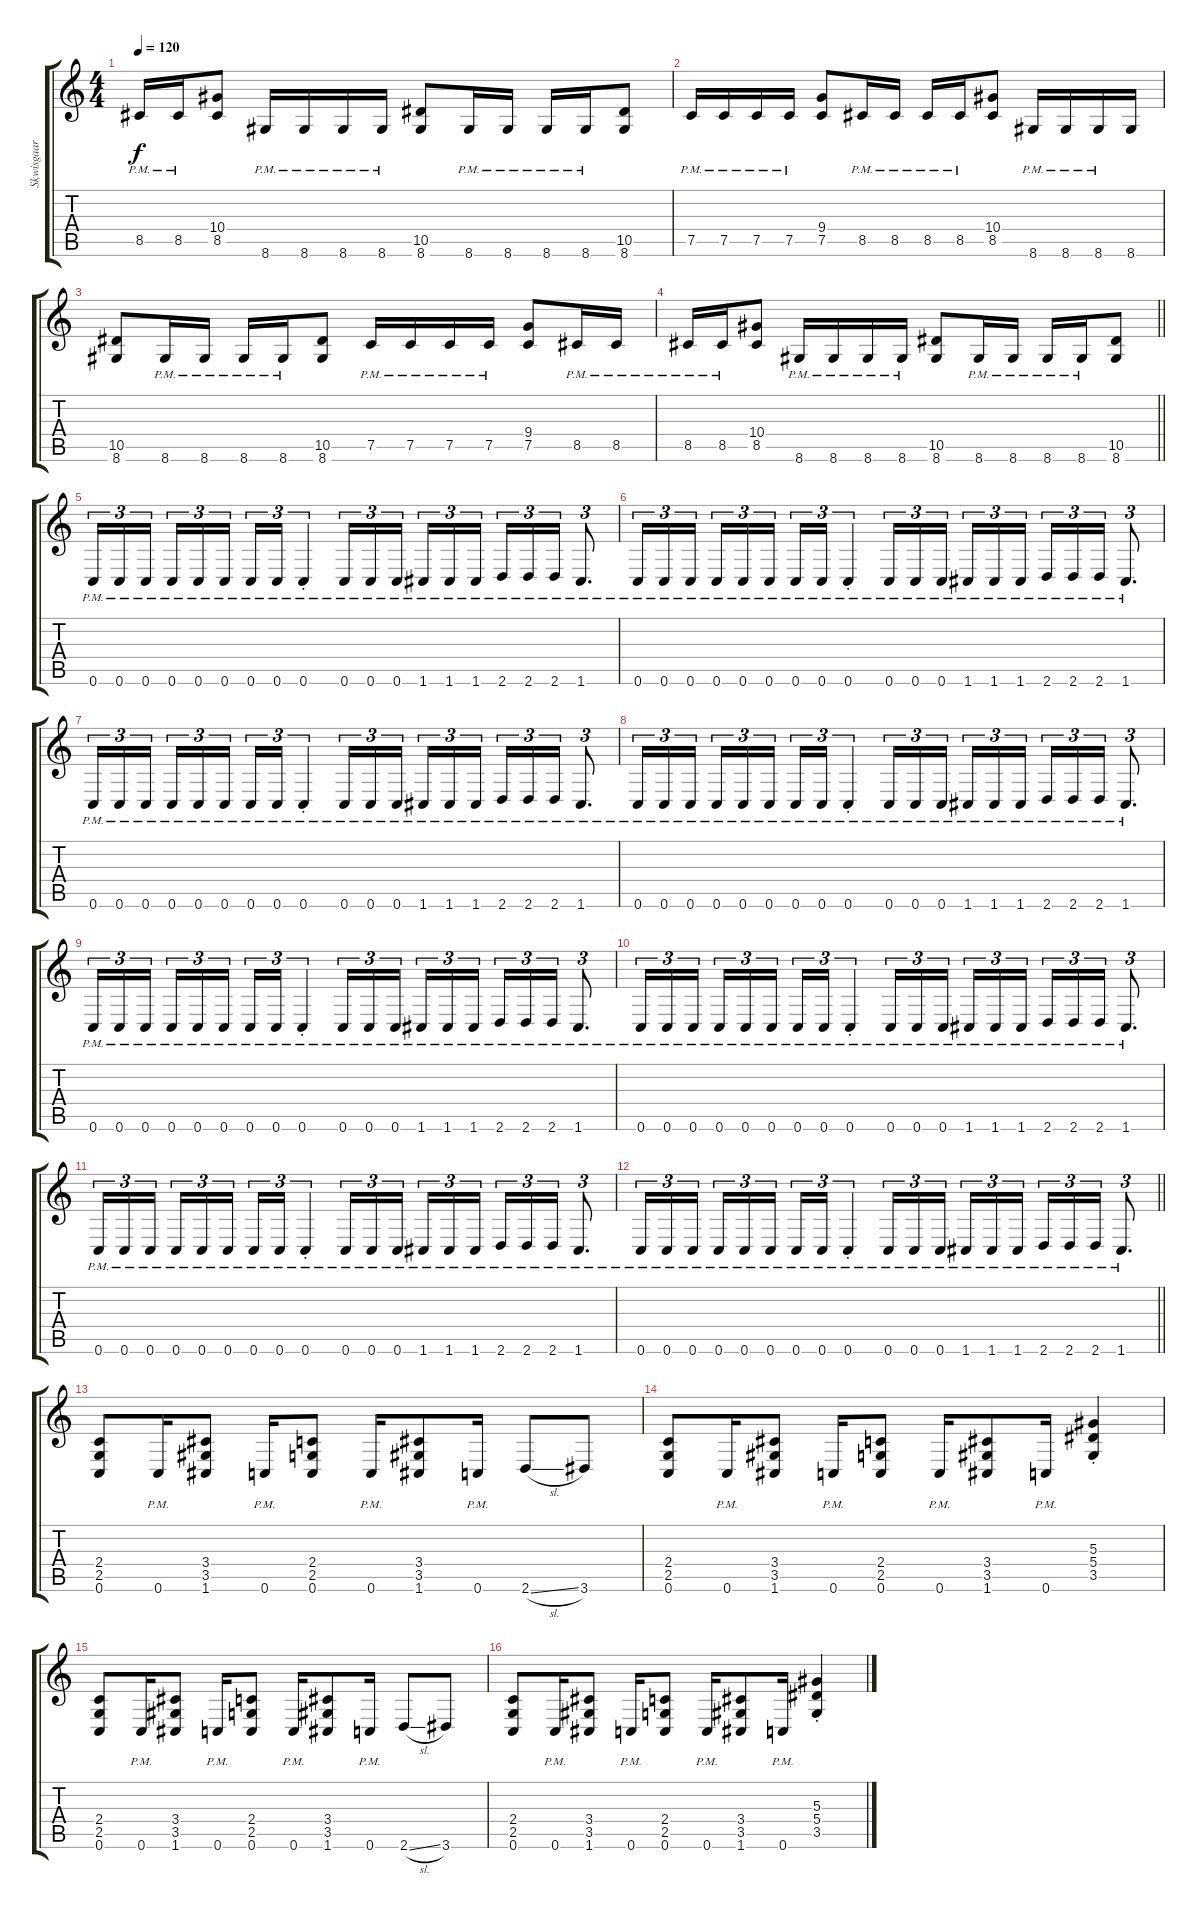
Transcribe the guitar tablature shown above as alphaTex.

\track ("Skwisgaar" "Skwisgaar") {instrument distortionguitar}
\staff {score tabs}
\tuning (C4 G3 Eb3 Bb2 F2 C2) {hide}
\ts (4 4)
\tempo 120
\clef g2
\ks c
8.5{pm}.16{dy f} 8.5{pm}.16 (10.4 8.5).8 8.6{pm}.16 8.6{pm}.16 8.6{pm}.16 8.6{pm}.16 (10.5 8.6).8 8.6{pm}.16 8.6{pm}.16 8.6{pm}.16 8.6{pm}.16 (10.5 8.6).8 |
7.5{pm}.16 7.5{pm}.16 7.5{pm}.16 7.5{pm}.16 (9.4 7.5).8 8.5{pm}.16 8.5{pm}.16 8.5{pm}.16 8.5{pm}.16 (10.4 8.5).8 8.6{pm}.16 8.6{pm}.16 8.6{pm}.16 8.6.16 |
(10.5 8.6).8 8.6{pm}.16 8.6{pm}.16 8.6{pm}.16 8.6{pm}.16 (10.5 8.6).8 7.5{pm}.16 7.5{pm}.16 7.5{pm}.16 7.5{pm}.16 (9.4 7.5).8 8.5{pm}.16 8.5{pm}.16 |
\barLineRight lightlight
8.5{pm}.16 8.5{pm}.16 (10.4 8.5).8 8.6{pm}.16 8.6{pm}.16 8.6{pm}.16 8.6{pm}.16 (10.5 8.6).8 8.6{pm}.16 8.6{pm}.16 8.6{pm}.16 8.6{pm}.16 (10.5 8.6).8 |
0.6{pm}.16{tu (3 2)} 0.6{pm}.16{tu (3 2)} 0.6{pm}.16{tu (3 2) beam splitsecondary} 0.6{pm}.16{tu (3 2)} 0.6{pm}.16{tu (3 2)} 0.6{pm}.16{tu (3 2)} 0.6{pm}.16{tu (3 2)} 0.6{pm}.16{tu (3 2)} 0.6{pm st}.4{tu (3 2)} 0.6{pm}.16{tu (3 2)} 0.6{pm}.16{tu (3 2)} 0.6{pm}.16{tu (3 2) beam splitsecondary} 1.6{pm}.16{tu (3 2)} 1.6{pm}.16{tu (3 2)} 1.6{pm}.16{tu (3 2)} 2.6{pm}.16{tu (3 2)} 2.6{pm}.16{tu (3 2)} 2.6{pm}.16{tu (3 2)} 1.6{pm}.8{d tu (3 2)} |
0.6{pm}.16{tu (3 2)} 0.6{pm}.16{tu (3 2)} 0.6{pm}.16{tu (3 2) beam splitsecondary} 0.6{pm}.16{tu (3 2)} 0.6{pm}.16{tu (3 2)} 0.6{pm}.16{tu (3 2)} 0.6{pm}.16{tu (3 2)} 0.6{pm}.16{tu (3 2)} 0.6{pm st}.4{tu (3 2)} 0.6{pm}.16{tu (3 2)} 0.6{pm}.16{tu (3 2)} 0.6{pm}.16{tu (3 2) beam splitsecondary} 1.6{pm}.16{tu (3 2)} 1.6{pm}.16{tu (3 2)} 1.6{pm}.16{tu (3 2)} 2.6{pm}.16{tu (3 2)} 2.6{pm}.16{tu (3 2)} 2.6{pm}.16{tu (3 2)} 1.6{pm}.8{d tu (3 2)} |
0.6{pm}.16{tu (3 2)} 0.6{pm}.16{tu (3 2)} 0.6{pm}.16{tu (3 2) beam splitsecondary} 0.6{pm}.16{tu (3 2)} 0.6{pm}.16{tu (3 2)} 0.6{pm}.16{tu (3 2)} 0.6{pm}.16{tu (3 2)} 0.6{pm}.16{tu (3 2)} 0.6{pm st}.4{tu (3 2)} 0.6{pm}.16{tu (3 2)} 0.6{pm}.16{tu (3 2)} 0.6{pm}.16{tu (3 2) beam splitsecondary} 1.6{pm}.16{tu (3 2)} 1.6{pm}.16{tu (3 2)} 1.6{pm}.16{tu (3 2)} 2.6{pm}.16{tu (3 2)} 2.6{pm}.16{tu (3 2)} 2.6{pm}.16{tu (3 2)} 1.6{pm}.8{d tu (3 2)} |
0.6{pm}.16{tu (3 2)} 0.6{pm}.16{tu (3 2)} 0.6{pm}.16{tu (3 2) beam splitsecondary} 0.6{pm}.16{tu (3 2)} 0.6{pm}.16{tu (3 2)} 0.6{pm}.16{tu (3 2)} 0.6{pm}.16{tu (3 2)} 0.6{pm}.16{tu (3 2)} 0.6{pm st}.4{tu (3 2)} 0.6{pm}.16{tu (3 2)} 0.6{pm}.16{tu (3 2)} 0.6{pm}.16{tu (3 2) beam splitsecondary} 1.6{pm}.16{tu (3 2)} 1.6{pm}.16{tu (3 2)} 1.6{pm}.16{tu (3 2)} 2.6{pm}.16{tu (3 2)} 2.6{pm}.16{tu (3 2)} 2.6{pm}.16{tu (3 2)} 1.6{pm}.8{d tu (3 2)} |
0.6{pm}.16{tu (3 2)} 0.6{pm}.16{tu (3 2)} 0.6{pm}.16{tu (3 2) beam splitsecondary} 0.6{pm}.16{tu (3 2)} 0.6{pm}.16{tu (3 2)} 0.6{pm}.16{tu (3 2)} 0.6{pm}.16{tu (3 2)} 0.6{pm}.16{tu (3 2)} 0.6{pm st}.4{tu (3 2)} 0.6{pm}.16{tu (3 2)} 0.6{pm}.16{tu (3 2)} 0.6{pm}.16{tu (3 2) beam splitsecondary} 1.6{pm}.16{tu (3 2)} 1.6{pm}.16{tu (3 2)} 1.6{pm}.16{tu (3 2)} 2.6{pm}.16{tu (3 2)} 2.6{pm}.16{tu (3 2)} 2.6{pm}.16{tu (3 2)} 1.6{pm}.8{d tu (3 2)} |
0.6{pm}.16{tu (3 2)} 0.6{pm}.16{tu (3 2)} 0.6{pm}.16{tu (3 2) beam splitsecondary} 0.6{pm}.16{tu (3 2)} 0.6{pm}.16{tu (3 2)} 0.6{pm}.16{tu (3 2)} 0.6{pm}.16{tu (3 2)} 0.6{pm}.16{tu (3 2)} 0.6{pm st}.4{tu (3 2)} 0.6{pm}.16{tu (3 2)} 0.6{pm}.16{tu (3 2)} 0.6{pm}.16{tu (3 2) beam splitsecondary} 1.6{pm}.16{tu (3 2)} 1.6{pm}.16{tu (3 2)} 1.6{pm}.16{tu (3 2)} 2.6{pm}.16{tu (3 2)} 2.6{pm}.16{tu (3 2)} 2.6{pm}.16{tu (3 2)} 1.6{pm}.8{d tu (3 2)} |
0.6{pm}.16{tu (3 2)} 0.6{pm}.16{tu (3 2)} 0.6{pm}.16{tu (3 2) beam splitsecondary} 0.6{pm}.16{tu (3 2)} 0.6{pm}.16{tu (3 2)} 0.6{pm}.16{tu (3 2)} 0.6{pm}.16{tu (3 2)} 0.6{pm}.16{tu (3 2)} 0.6{pm st}.4{tu (3 2)} 0.6{pm}.16{tu (3 2)} 0.6{pm}.16{tu (3 2)} 0.6{pm}.16{tu (3 2) beam splitsecondary} 1.6{pm}.16{tu (3 2)} 1.6{pm}.16{tu (3 2)} 1.6{pm}.16{tu (3 2)} 2.6{pm}.16{tu (3 2)} 2.6{pm}.16{tu (3 2)} 2.6{pm}.16{tu (3 2)} 1.6{pm}.8{d tu (3 2)} |
\barLineRight lightlight
0.6{pm}.16{tu (3 2)} 0.6{pm}.16{tu (3 2)} 0.6{pm}.16{tu (3 2) beam splitsecondary} 0.6{pm}.16{tu (3 2)} 0.6{pm}.16{tu (3 2)} 0.6{pm}.16{tu (3 2)} 0.6{pm}.16{tu (3 2)} 0.6{pm}.16{tu (3 2)} 0.6{pm st}.4{tu (3 2)} 0.6{pm}.16{tu (3 2)} 0.6{pm}.16{tu (3 2)} 0.6{pm}.16{tu (3 2) beam splitsecondary} 1.6{pm}.16{tu (3 2)} 1.6{pm}.16{tu (3 2)} 1.6{pm}.16{tu (3 2)} 2.6{pm}.16{tu (3 2)} 2.6{pm}.16{tu (3 2)} 2.6{pm}.16{tu (3 2)} 1.6{pm}.8{d tu (3 2)} |
(2.4 2.5 0.6).8 0.6{pm}.16 (3.4 3.5 1.6).8 0.6{pm}.16 (2.4 2.5 0.6).8 0.6{pm}.16 (3.4 3.5 1.6).8 0.6{pm}.16 2.6{sl}.8 3.6.8 |
(2.4 2.5 0.6).8 0.6{pm}.16 (3.4 3.5 1.6).8 0.6{pm}.16 (2.4 2.5 0.6).8 0.6{pm}.16 (3.4 3.5 1.6).8 0.6{pm}.16 (5.3{st} 5.4{st} 3.5{st}).4 |
(2.4 2.5 0.6).8 0.6{pm}.16 (3.4 3.5 1.6).8 0.6{pm}.16 (2.4 2.5 0.6).8 0.6{pm}.16 (3.4 3.5 1.6).8 0.6{pm}.16 2.6{sl}.8 3.6.8 |
(2.4 2.5 0.6).8 0.6{pm}.16 (3.4 3.5 1.6).8 0.6{pm}.16 (2.4 2.5 0.6).8 0.6{pm}.16 (3.4 3.5 1.6).8 0.6{pm}.16 (5.3{st} 5.4{st} 3.5{st}).4
